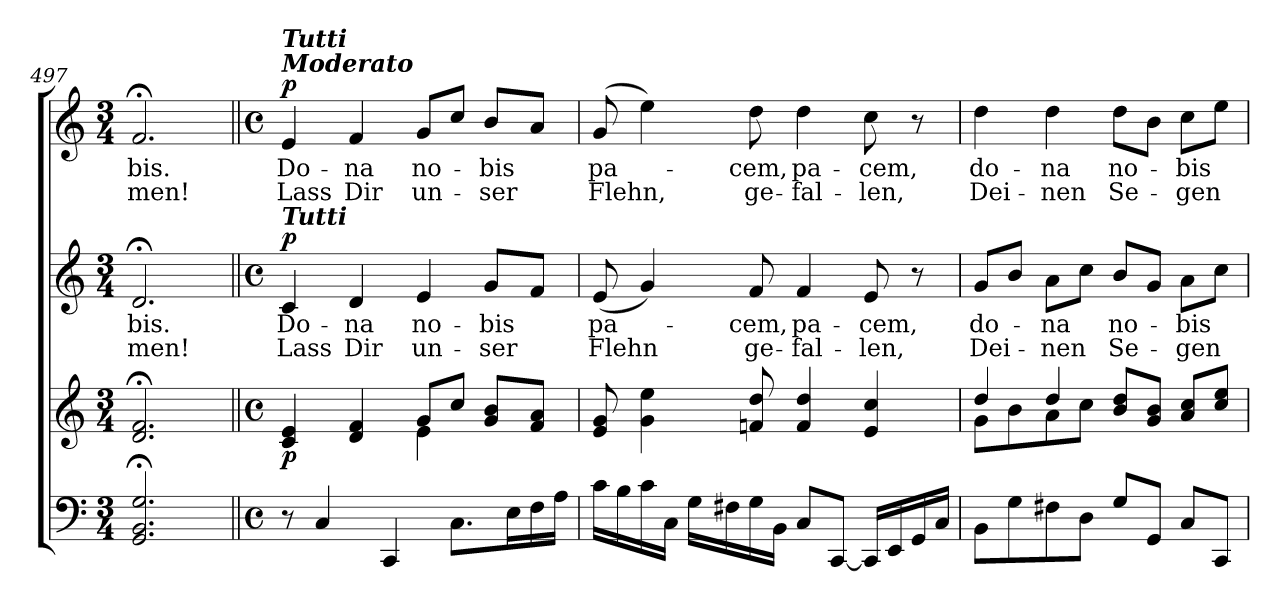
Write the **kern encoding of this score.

**kern	**kern	**dynam	**kern	**text	**text	**dynam	**kern	**text	**text	**dynam
*part3	*part3	*part3	*part2	*part2	*part2	*part2	*part1	*part1	*part1	*part1
*staff4	*staff3	*staff3/4	*staff2	*staff2	*staff2	*staff2	*staff1	*staff1	*staff1	*staff1
*clefF4	*clefG2	*	*clefG2	*	*	*	*clefG2	*	*	*
*k[]	*k[]	*	*k[]	*	*	*	*k[]	*	*	*
*C:	*C:	*	*C:	*	*	*	*C:	*	*	*
*M3/4	*M3/4	*	*M3/4	*	*	*	*M3/4	*	*	*
=497	=497	=497	=497	=497	=497	=497	=497	=497	=497	=497
!	!	!	!	!LO:LY:b	!LO:LY:b	!	!	!LO:LY:b	!LO:LY:b	!
2.GG/;< 2.BB/;< 2.G/;<	2.d/;< 2.f/;<	.	2.d;</	-bis.	-men!	.	2.f;</	-bis.	-men!	.
!!LO:LB:g=z
=498||	=498||	=498||	=498||	=498||	=498||	=498||	=498||	=498||	=498||	=498||
*M4/4	*M4/4	*	*M4/4	*	*	*	*M4/4	*	*	*
*met(c)	*met(c)	*	*met(c)	*	*	*	*met(c)	*	*	*
*	*^	*	*	*	*	*	*	*	*	*
!	!	!	!	!	!	!	!	!LO:TX:a:Bi:t=Moderato	!	!	!
!	!	!	!	!	!	!	!	!LO:TX:a:Bi:t=Tutti	!	!	!
!	!	!	!	!LO:TX:a:Bi:t=Tutti	!	!	!	!	!	!	!
!	!	!	!LO:DY:b	!	!LO:LY:b	!LO:LY:b	!LO:DY:a	!	!LO:LY:b	!LO:LY:b	!LO:DY:a
8r	4c/ 4e/	2ryy	p	4c/	Do-	Lass	p	4e/	Do-	Lass	p
4C/	.	.	.	.	.	.	.	.	.	.	.
!	!	!	!	!	!LO:LY:b	!LO:LY:b	!	!	!LO:LY:b	!LO:LY:b	!
.	4d/ 4f/	.	.	4d/	-na	Dir	.	4f/	-na	Dir	.
4CC/	.	.	.	.	.	.	.	.	.	.	.
!	!	!	!	!	!LO:LY:b	!LO:LY:b	!	!	!LO:LY:b	!LO:LY:b	!
.	8g/L	4e\	.	4e/	no-	un-	.	8g/L	no-	un-	.
8.C\L	8cc/J	.	.	.	.	.	.	8cc/J	.	.	.
!	!	!	!	!	!LO:LY:b	!LO:LY:b	!	!	!LO:LY:b	!LO:LY:b	!
.	8g/ 8b/L	4ryy	.	8g/L	-bis	-ser	.	8b/L	-bis	-ser	.
16E\L	.	.	.	.	.	.	.	.	.	.	.
16F\	8f/ 8a/J	.	.	8f/J	.	.	.	8a/J	.	.	.
16A\JJ	.	.	.	.	.	.	.	.	.	.	.
*	*v	*v	*	*	*	*	*	*	*	*	*
=499	=499	=499	=499	=499	=499	=499	=499	=499	=499	=499
!	!	!	!	!LO:LY:b	!LO:LY:b	!	!	!LO:LY:b	!LO:LY:b	!
16c\LL	8e/ 8g/	.	(<8e/	pa-	Flehn	.	(8g/	pa-	Flehn,	.
16B\	.	.	.	.	.	.	.	.	.	.
16c\	4g\ 4ee\	.	4g/)	.	.	.	4ee\)	.	.	.
16C\JJ	.	.	.	.	.	.	.	.	.	.
16G\LL	.	.	.	.	.	.	.	.	.	.
16F#X\	.	.	.	.	.	.	.	.	.	.
!	!	!	!	!LO:LY:b	!LO:LY:b	!	!	!LO:LY:b	!LO:LY:b	!
16G\	8fn/ 8dd/	.	8f/	-cem,	ge-	.	8dd\	-cem,	ge-	.
16BB\JJ	.	.	.	.	.	.	.	.	.	.
!	!	!	!	!LO:LY:b	!LO:LY:b	!	!	!LO:LY:b	!LO:LY:b	!
8C/L	4f/ 4dd/	.	4f/	pa-	-fal-	.	4dd\	pa-	-fal-	.
[8CC/J	.	.	.	.	.	.	.	.	.	.
!	!	!	!	!LO:LY:b	!LO:LY:b	!	!	!LO:LY:b	!LO:LY:b	!
16CC/LL]	4e/ 4cc/	.	8e/	-cem,	-len,	.	8cc\	-cem,	-len,	.
16EE/	.	.	.	.	.	.	.	.	.	.
16GG/	.	.	8r	.	.	.	8r	.	.	.
16C/JJ	.	.	.	.	.	.	.	.	.	.
=500	=500	=500	=500	=500	=500	=500	=500	=500	=500	=500
*	*^	*	*	*	*	*	*	*	*	*
!	!	!	!	!	!LO:LY:b	!LO:LY:b	!	!	!LO:LY:b	!LO:LY:b	!
8BB\L	4dd/	8g\L	.	8g/L	do-	Dei-	.	4dd\	do-	Dei-	.
8G\	.	8b\	.	8b/J	.	.	.	.	.	.	.
!	!	!	!	!	!LO:LY:b	!LO:LY:b	!	!	!LO:LY:b	!LO:LY:b	!
8F#X\	4dd/	8a\	.	8a\L	-na	-nen	.	4dd\	-na	-nen	.
8D\J	.	8cc\J	.	8cc\J	.	.	.	.	.	.	.
!	!	!	!	!	!LO:LY:b	!LO:LY:b	!	!	!LO:LY:b	!LO:LY:b	!
8G/L	8b/ 8dd/L	2ryy	.	8b/L	no-	Se-	.	8dd\L	no-	Se-	.
8GG/J	8g/ 8b/J	.	.	8g/J	.	.	.	8b\J	.	.	.
!	!	!	!	!	!LO:LY:b	!LO:LY:b	!	!	!LO:LY:b	!LO:LY:b	!
8C/L	8a/ 8cc/L	.	.	8a\L	-bis	-gen	.	8cc\L	-bis	-gen	.
8CC/J	8cc/ 8ee/J	.	.	8cc\J	.	.	.	8ee\J	.	.	.
*	*v	*v	*	*	*	*	*	*	*	*	*
=	=	=	=	=	=	=	=	=	=	=
*-	*-	*-	*-	*-	*-	*-	*-	*-	*-	*-
